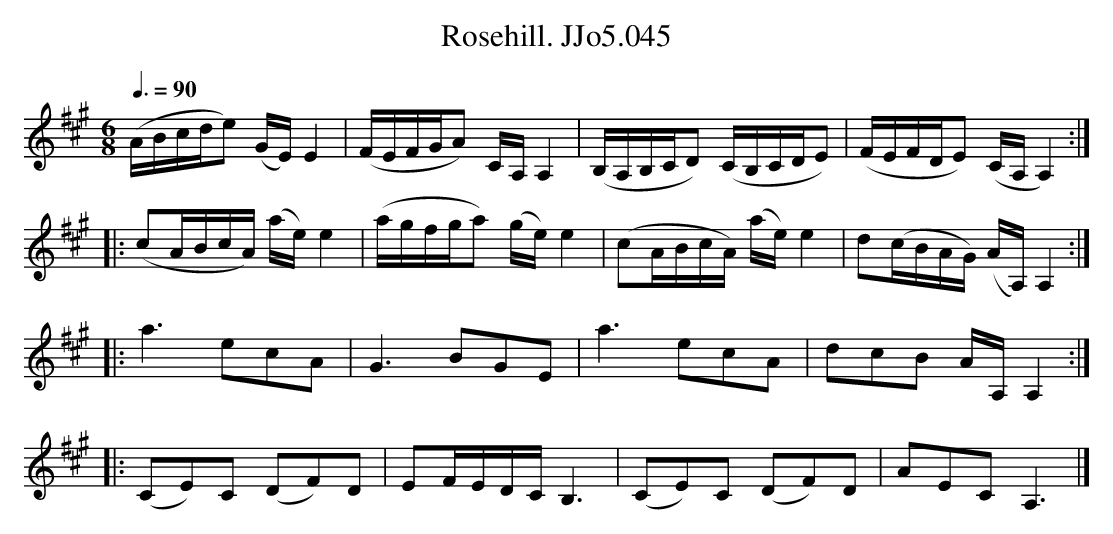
X:1
T:Rosehill. JJo5.045
M:6/8
L:1/8
Q:3/8=90
K:A
(A/B/c/d/e) (G/E/)E2 | (F/E/F/G/A) C/A,/A,2 | \
(B,/A,/B,/C/D) (C/B,/C/D/E) | (F/E/F/D/E) (C/A,/A,2) :|
|: (cA/B/c/A/) (a/e/)e2 | (a/g/f/g/a) (g/e/)e2 | \
(cA/B/c/A/) (a/e/)e2 | d(c/B/A/G/) (A/A,/)A,2 :|
|: a3 ecA | G3 BGE | a3 ecA | dcB A/A,/A,2 :|
|: (CE)C (DF)D | EF/E/D/C/ B,3 | (CE)C (DF)D | AEC A,3 |]
